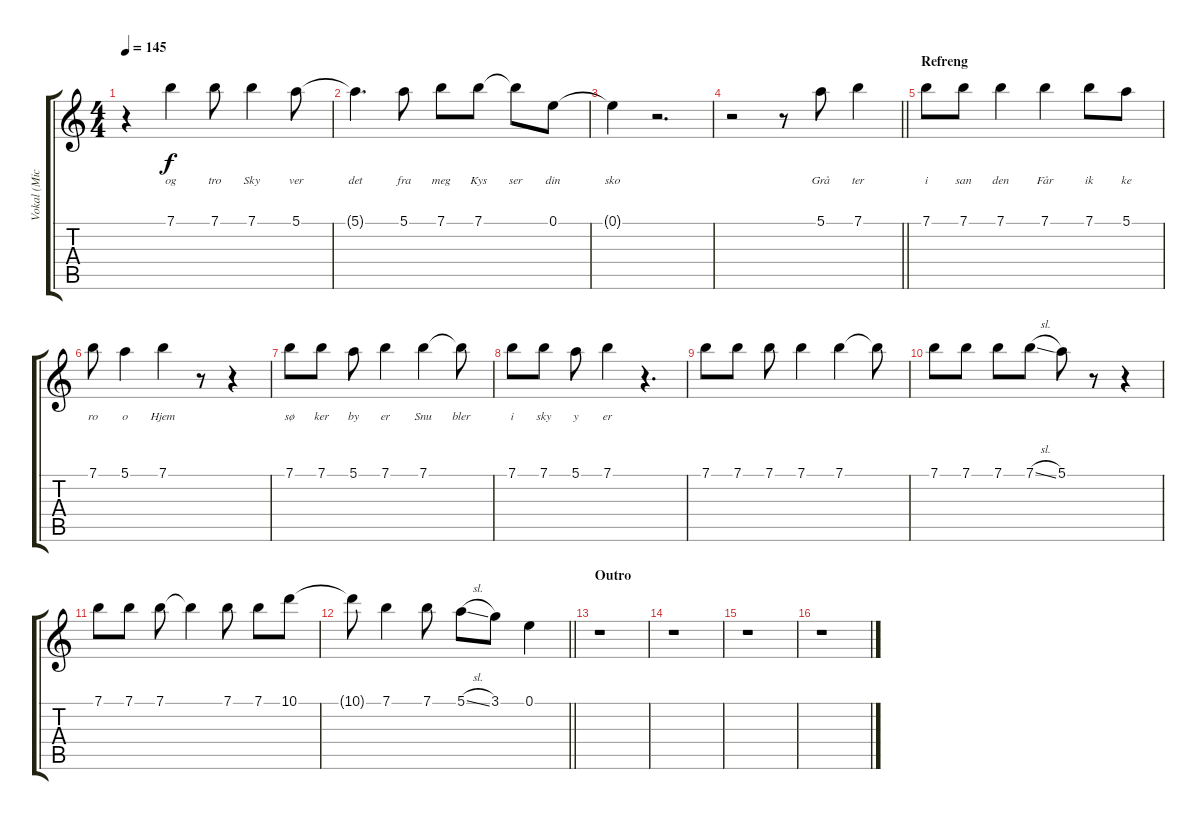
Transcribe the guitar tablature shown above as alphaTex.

\track ("Vokal (Michael)" "Vokal (Mic") {instrument acousticguitarnylon}
\staff {score tabs}
\tuning (E4 B3 G3 D3 A2 E2) {hide}
\ts (4 4)
\tempo 145
\clef g2
\ks c
r.4{dy f} 7.1.4{lyrics (0 "og") lyrics (1 "") lyrics (2 "") lyrics (3 "") lyrics (4 "")} 7.1.8{lyrics (0 "tro") lyrics (1 "") lyrics (2 "") lyrics (3 "") lyrics (4 "")} 7.1.4{lyrics (0 "Sky") lyrics (1 "") lyrics (2 "") lyrics (3 "") lyrics (4 "")} 5.1.8{lyrics (0 "ver") lyrics (1 "") lyrics (2 "") lyrics (3 "") lyrics (4 "")} |
5.1{t}.4{d lyrics (0 "det") lyrics (1 "") lyrics (2 "") lyrics (3 "") lyrics (4 "")} 5.1.8{lyrics (0 "fra") lyrics (1 "") lyrics (2 "") lyrics (3 "") lyrics (4 "")} 7.1.8{lyrics (0 "meg") lyrics (1 "") lyrics (2 "") lyrics (3 "") lyrics (4 "")} 7.1.8{lyrics (0 "Kys") lyrics (1 "") lyrics (2 "") lyrics (3 "") lyrics (4 "")} 7.1{t}.8{lyrics (0 "ser") lyrics (1 "") lyrics (2 "") lyrics (3 "") lyrics (4 "")} 0.1.8{lyrics (0 "din") lyrics (1 "") lyrics (2 "") lyrics (3 "") lyrics (4 "")} |
0.1{t}.4{lyrics (0 "sko") lyrics (1 "") lyrics (2 "") lyrics (3 "") lyrics (4 "")} r.2{d} |
\barLineRight lightlight
r.2 r.8 5.1.8{lyrics (0 "Grå") lyrics (1 "") lyrics (2 "") lyrics (3 "") lyrics (4 "")} 7.1.4{lyrics (0 "ter") lyrics (1 "") lyrics (2 "") lyrics (3 "") lyrics (4 "")} |
\section ("" "Refreng")
7.1.8{lyrics (0 "i") lyrics (1 "") lyrics (2 "") lyrics (3 "") lyrics (4 "")} 7.1.8{lyrics (0 "san") lyrics (1 "") lyrics (2 "") lyrics (3 "") lyrics (4 "")} 7.1.4{lyrics (0 "den") lyrics (1 "") lyrics (2 "") lyrics (3 "") lyrics (4 "")} 7.1.4{lyrics (0 "Får") lyrics (1 "") lyrics (2 "") lyrics (3 "") lyrics (4 "")} 7.1.8{lyrics (0 "ik") lyrics (1 "") lyrics (2 "") lyrics (3 "") lyrics (4 "")} 5.1.8{lyrics (0 "ke") lyrics (1 "") lyrics (2 "") lyrics (3 "") lyrics (4 "")} |
7.1.8{lyrics (0 "ro") lyrics (1 "") lyrics (2 "") lyrics (3 "") lyrics (4 "")} 5.1.4{lyrics (0 "o") lyrics (1 "") lyrics (2 "") lyrics (3 "") lyrics (4 "")} 7.1.4{lyrics (0 "Hjem") lyrics (1 "") lyrics (2 "") lyrics (3 "") lyrics (4 "")} r.8 r.4 |
7.1.8{lyrics (0 "sø") lyrics (1 "") lyrics (2 "") lyrics (3 "") lyrics (4 "")} 7.1.8{lyrics (0 "ker") lyrics (1 "") lyrics (2 "") lyrics (3 "") lyrics (4 "")} 5.1.8{lyrics (0 "by") lyrics (1 "") lyrics (2 "") lyrics (3 "") lyrics (4 "")} 7.1.4{lyrics (0 "er") lyrics (1 "") lyrics (2 "") lyrics (3 "") lyrics (4 "")} 7.1.4{lyrics (0 "Snu") lyrics (1 "") lyrics (2 "") lyrics (3 "") lyrics (4 "")} 7.1{t}.8{lyrics (0 "bler") lyrics (1 "") lyrics (2 "") lyrics (3 "") lyrics (4 "")} |
7.1.8{lyrics (0 "i") lyrics (1 "") lyrics (2 "") lyrics (3 "") lyrics (4 "")} 7.1.8{lyrics (0 "sky") lyrics (1 "") lyrics (2 "") lyrics (3 "") lyrics (4 "")} 5.1.8{lyrics (0 "y") lyrics (1 "") lyrics (2 "") lyrics (3 "") lyrics (4 "")} 7.1.4{lyrics (0 "er") lyrics (1 "") lyrics (2 "") lyrics (3 "") lyrics (4 "")} r.4{d} |
7.1.8 7.1.8 7.1.8 7.1.4 7.1.4 7.1{t}.8 |
7.1.8 7.1.8 7.1.8 7.1{sl}.8 5.1.8 r.8 r.4 |
7.1.8 7.1.8 7.1.8 7.1{t}.4 7.1.8 7.1.8 10.1.8 |
\barLineRight lightlight
10.1{t}.8 7.1.4 7.1.8 5.1{sl}.8 3.1.8 0.1.4 |
\section ("" "Outro")
r.1 |
r.1 |
r.1 |
r.1
